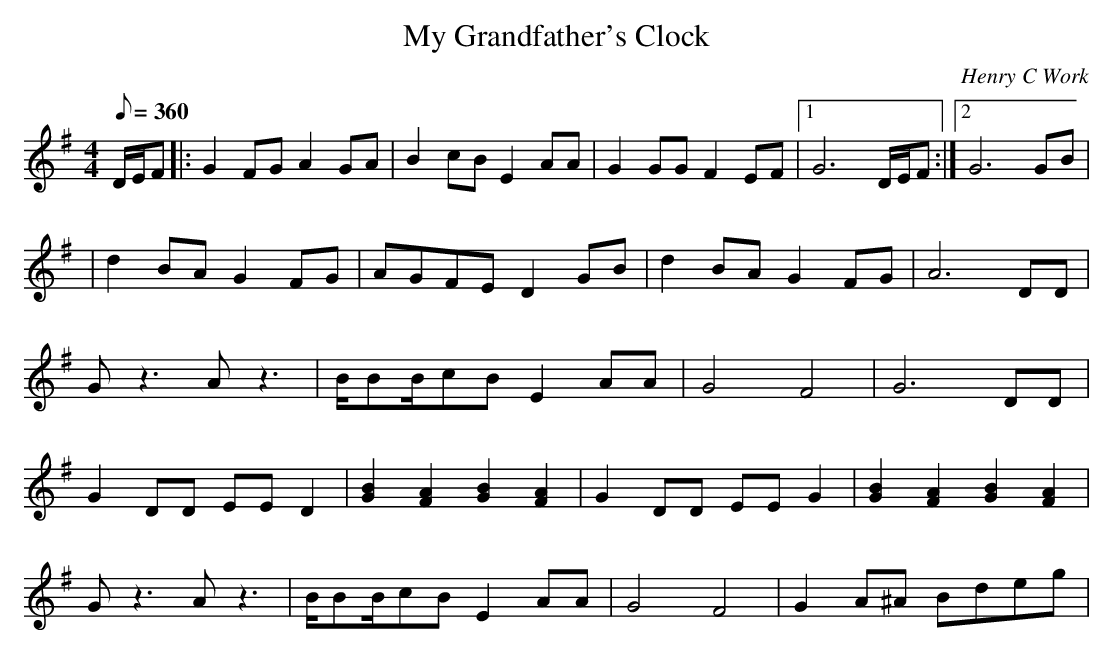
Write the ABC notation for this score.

X:1
T:My Grandfather's Clock
C:Henry C Work
M:4/4
L:1/8
Q:1/8=360
K:G
D/E/F|:G2FG A2GA|B2cB E2AA|G2GG F2EF|1 G6D/E/F:|2 G6GB|
|d2BA G2FG|AGFE D2GB|d2BA G2FG|A6DD|
Gz3 Az3|B/BB/cB E2AA|G4 F4|G6DD|
G2DD EED2|[B2G2][A2F2] [B2G2][A2F2]|G2DD EEG2|[B2G2][A2F2] [B2G2][A2F2]|
Gz3 Az3|B/BB/cB E2AA|G4 F4|G2A^A Bdeg|
